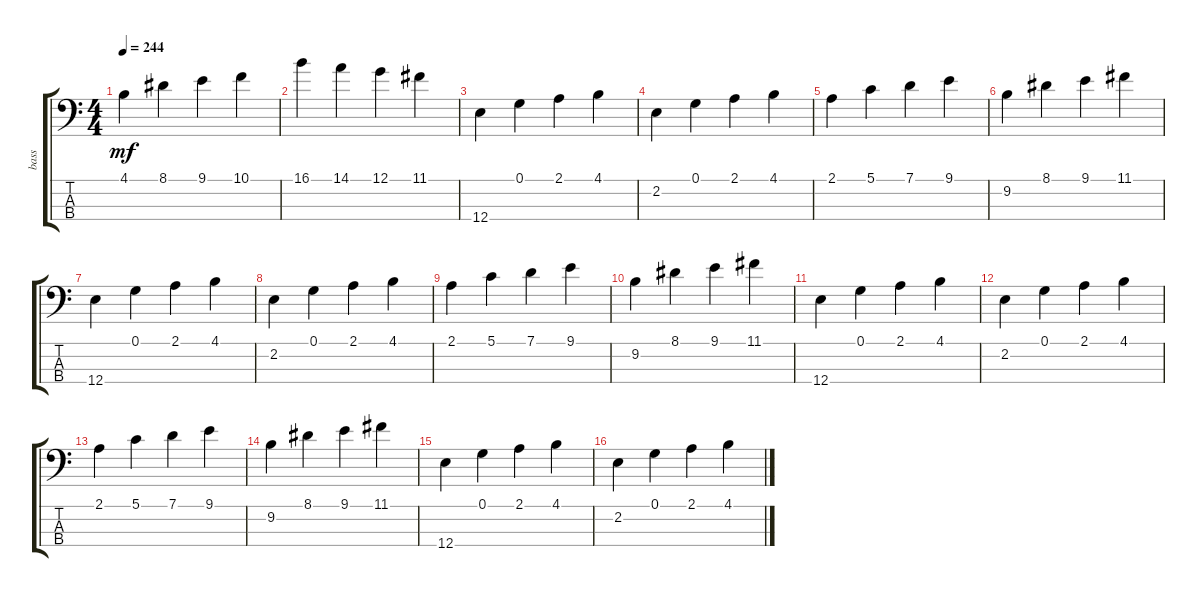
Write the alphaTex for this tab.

\track ("bass" "bass") {instrument electricbassfinger}
\staff {score tabs}
\tuning (G2 D2 A1 E1) {hide}
\ts (4 4)
\tempo 244
\clef f4
\ks c
4.1.4{dy mf} 8.1.4 9.1.4 10.1.4 |
16.1.4 14.1.4 12.1.4 11.1.4 |
12.4.4 0.1.4 2.1.4 4.1.4 |
2.2.4 0.1.4 2.1.4 4.1.4 |
2.1.4 5.1.4 7.1.4 9.1.4 |
9.2.4 8.1.4 9.1.4 11.1.4 |
12.4.4 0.1.4 2.1.4 4.1.4 |
2.2.4 0.1.4 2.1.4 4.1.4 |
2.1.4 5.1.4 7.1.4 9.1.4 |
9.2.4 8.1.4 9.1.4 11.1.4 |
12.4.4 0.1.4 2.1.4 4.1.4 |
2.2.4 0.1.4 2.1.4 4.1.4 |
2.1.4 5.1.4 7.1.4 9.1.4 |
9.2.4 8.1.4 9.1.4 11.1.4 |
12.4.4 0.1.4 2.1.4 4.1.4 |
2.2.4 0.1.4 2.1.4 4.1.4
